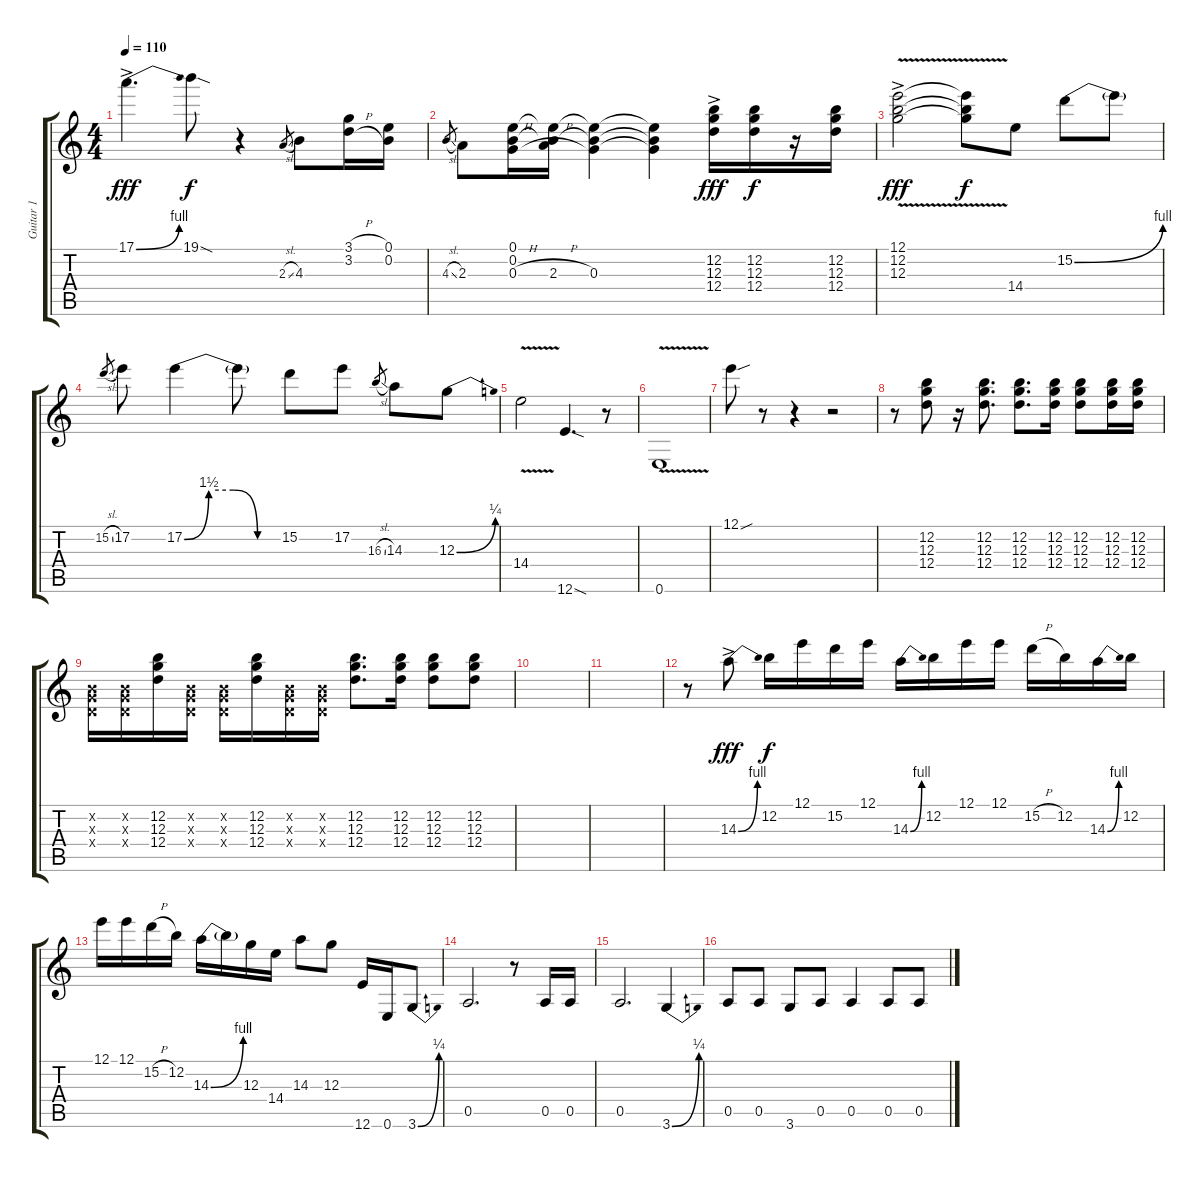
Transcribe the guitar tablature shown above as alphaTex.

\track ("Guitar 1" "Guitar 1") {instrument distortionguitar}
\staff {score tabs}
\tuning (E4 B3 G3 D3 A2 E2) {hide}
\ts (4 4)
\tempo 110
\clef g2
\ks c
17.1{be (bend 0 0 60 4) ac}.4{d dy fff} 19.1{sod}.8{dy f} r.4 2.3{sl}.8{gr} 4.3.8 (3.1{h} 3.2{h}).16 (0.1 0.2).16 |
4.3{sl}.8{gr} 2.3.8 (0.1 0.2 0.3{h}).16 (0.1{t} 0.2{t} 2.3{h}).16 (0.1{t} 0.2{t} 0.3).4 (0.1{t} 0.2{t} 0.3{t}).4 (12.2{ac} 12.3{ac} 12.4{ac}).16{dy fff} (12.2 12.3 12.4).16{dy f} r.16 (12.2 12.3 12.4).16 |
(12.1{ac} 12.2{ac} 12.3{v ac}).2{dy fff} (12.1{t} 12.2{t} 12.3{t}).8{dy f} 14.4.8 15.2{be (bend 0 0 60 4)}.8 15.2{t}.8 |
15.2{sl}.8{gr} 17.2.8 17.2{be (custom 0 0 15 6 30 6 45 0 60 0)}.4 17.2{t}.8 15.2.8 17.2.8 16.3{sl}.8{gr} 14.3.8 12.3{be (bend 0 0 60 1)}.8 |
14.4{v}.2 12.6{sod}.4{d} r.8 |
0.6{v}.1 |
12.1{sou}.8 r.8 r.4 r.2 |
r.8 (12.2 12.3 12.4).8 r.16 (12.2 12.3 12.4).8{d} (12.2 12.3 12.4).8{d} (12.2 12.3 12.4).16 (12.2 12.3 12.4).8 (12.2 12.3 12.4).16 (12.2 12.3 12.4).16 |
(0.2{x} 0.3{x} 0.4{x}).16 (0.2{x} 0.3{x} 0.4{x}).16 (12.2 12.3 12.4).16 (0.2{x} 0.3{x} 0.4{x}).16 (0.2{x} 0.3{x} 0.4{x}).16 (12.2 12.3 12.4).16 (0.2{x} 0.3{x} 0.4{x}).16 (0.2{x} 0.3{x} 0.4{x}).16 (12.2 12.3 12.4).8{d} (12.2 12.3 12.4).16 (12.2 12.3 12.4).8 (12.2 12.3 12.4).8 |
|
|
r.8 14.3{be (bend 0 0 60 4) ac}.8{dy fff} 12.2.16{dy f} 12.1.16 15.2.16 12.1.16 14.3{be (bend 0 0 60 4)}.16 12.2.16 12.1.16 12.1.16 15.2{h}.16 12.2.16 14.3{be (bend 0 0 60 4)}.16 12.2.16 |
12.1.16 12.1.16 15.2{h}.16 12.2.16 14.3{be (bend 0 0 60 4)}.16 14.3{t}.16 12.3.16 14.4.16 14.3.8 12.3.8 12.6.16 0.6.16 3.6{be (bend 0 0 60 1)}.8 |
0.5.2{d} r.8 0.5.16 0.5.16 |
0.5.2{d} 3.6{be (bend 0 0 60 1)}.4 |
0.5.8 0.5.8 3.6.8 0.5.8 0.5.4 0.5.8 0.5.8
